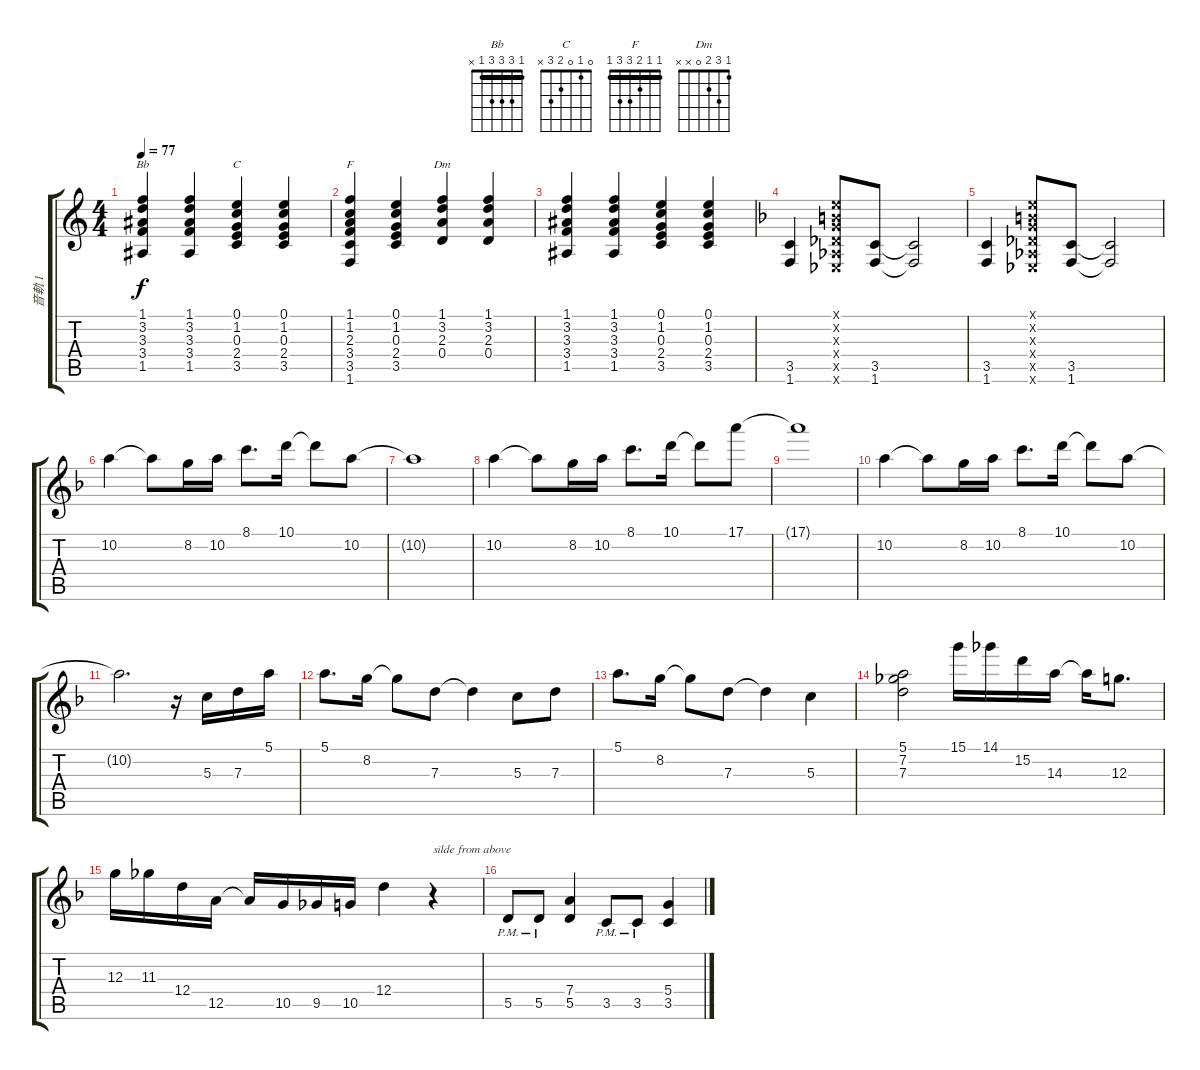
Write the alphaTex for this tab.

\track ("音軌 1" "音軌 1") {instrument electricguitarjazz}
\staff {score tabs}
\tuning (E4 B3 G3 D3 A2 E2) {hide}
\chord ("Bb" 1 3 3 3 1 x) {barre 1}
\chord ("C" 0 1 0 2 3 x)
\chord ("F" 1 1 2 3 3 1) {barre 1}
\chord ("Dm" 1 3 2 0 x x)
\ts (4 4)
\tempo 77
\clef g2
\ks c
(1.1 3.2 3.3 3.4 1.5).4{ch "Bb" dy f} (1.1 3.2 3.3 3.4 1.5).4 (0.1 1.2 0.3 2.4 3.5).4{ch "C"} (0.1 1.2 0.3 2.4 3.5).4 |
(1.1 1.2 2.3 3.4 3.5 1.6).4{ch "F"} (0.1 1.2 0.3 2.4 3.5).4 (1.1 3.2 2.3 0.4).4{ch "Dm"} (1.1 3.2 2.3 0.4).4 |
(1.1 3.2 3.3 3.4 1.5).4 (1.1 3.2 3.3 3.4 1.5).4 (0.1 1.2 0.3 2.4 3.5).4 (0.1 1.2 0.3 2.4 3.5).4 |
\ks f
(3.5 1.6).4{instrument overdrivenguitar} (0.1{x} 0.2{x} 0.3{x} -1.4{x} -1.5{x} -1.6{x}).8 (3.5 1.6).8 (3.5{t} 1.6{t}).2 |
(3.5 1.6).4 (0.1{x} 0.2{x} 0.3{x} -1.4{x} -1.5{x} -1.6{x}).8 (3.5 1.6).8 (3.5{t} 1.6{t}).2 |
10.2.4{instrument electricguitarjazz} 10.2{t}.8 8.2.16 10.2.16 8.1.8{d} 10.1.16 10.1{t}.8 10.2.8 |
10.2{t}.1 |
10.2.4 10.2{t}.8 8.2.16 10.2.16 8.1.8{d} 10.1.16 10.1{t}.8 17.1.8 |
17.1{t}.1 |
10.2.4 10.2{t}.8 8.2.16 10.2.16 8.1.8{d} 10.1.16 10.1{t}.8 10.2.8 |
10.2{t}.2{d} r.16 5.3.16 7.3.16 5.1.16 |
5.1.8{d} 8.2.16 8.2{t}.8 7.3.8 7.3{t}.4 5.3.8 7.3.8 |
5.1.8{d} 8.2.16 8.2{t}.8 7.3.8 7.3{t}.4 5.3.4 |
(5.1 7.2 7.3).2 15.1.16 14.1.16 15.2.16 14.3.16 14.3{t}.16 12.3.8{d} |
12.3.16 11.3.16 12.4.16 12.5.16 12.5{t}.16 10.5.16 9.5.16 10.5.16 12.4.4 r.4{txt "silde from above"} |
5.5{pm}.8{instrument distortionguitar} 5.5{pm}.8 (7.4 5.5).4 3.5{pm}.8 3.5{pm}.8 (5.4 3.5).4
